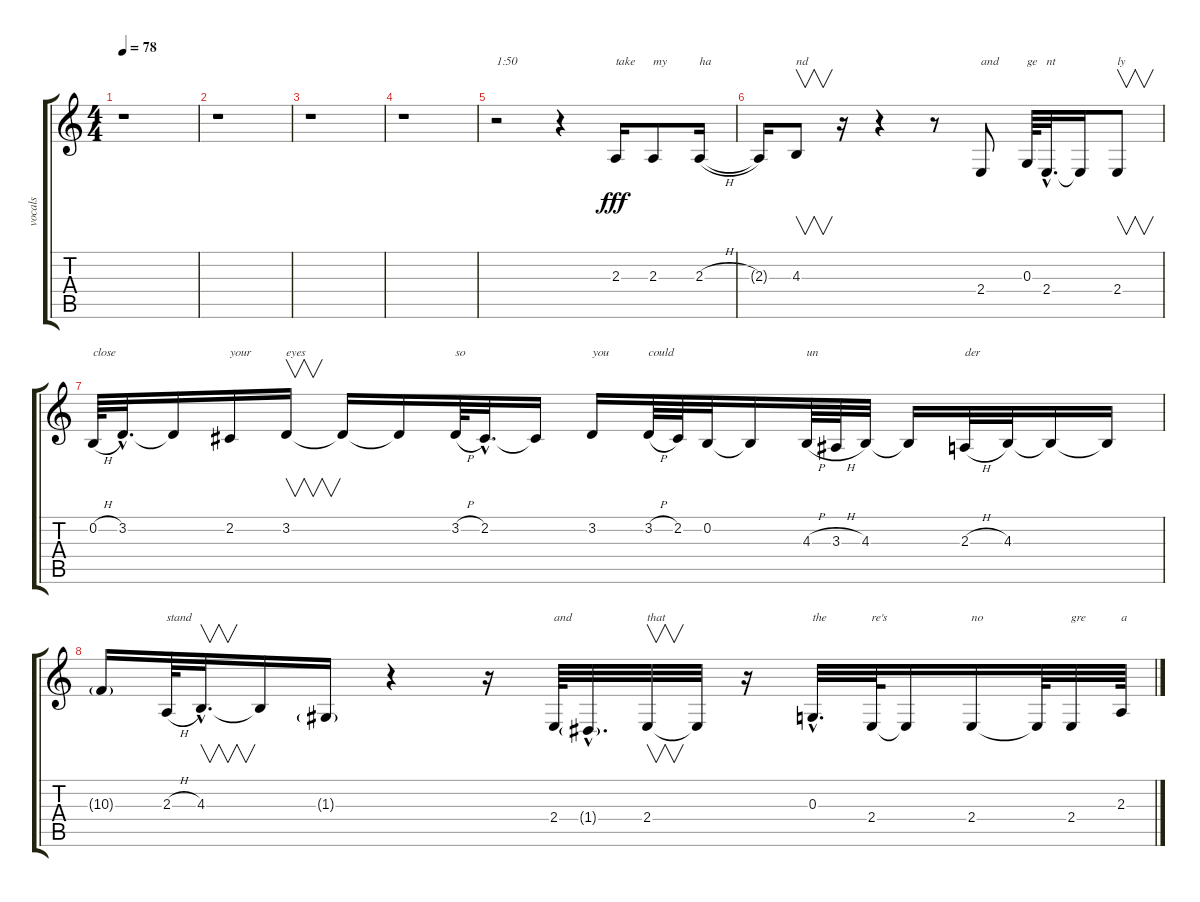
\track ("vocals" "vocals") {instrument synthvoice}
\staff {score tabs}
\tuning (E4 B3 G3 D3 A2 E2) {hide}
\ts (4 4)
\tempo 78
\clef g2
\ks c
r.1{txt " " dy fff} |
r.1{txt " "} |
r.1{txt " "} |
r.1{txt " "} |
r.2{txt "1:50"} r.4 2.3.16{txt "take"} 2.3.8{txt "my"} 2.3{h}.16{txt "ha"} |
2.3{t}.16{txt " "} 4.3.8{v txt "nd"} r.16 r.4 r.8 2.4.8{txt "and"} 0.3.64{txt "ge"} 2.4{hac}.32{d txt "nt"} 2.4{t}.16 2.4.8{v txt "ly"} |
0.2{h}.64{txt "close"} 3.2{hac}.32{d} 3.2{t}.16 2.2.16{txt "your"} 3.2.16{v txt "eyes"} 3.2{t}.16 3.2{t}.16 3.2{h}.64{txt "so"} 2.2{hac}.32{d} 2.2{t}.16 3.2.16{txt "you"} 3.2{h}.64{txt "could"} 2.2.64 0.2.32 0.2{t}.16 4.3{h}.64{txt "un"} 3.3{h}.64 4.3.32 4.3{t}.16 2.3{h}.32{txt "der"} 4.3.32 4.3{t}.16 4.3{t}.16 |
10.3{g}.16{txt " " instrument reversecymbal} 2.3{h}.64{txt "stand" instrument synthvoice} 4.3{hac}.32{v d} 4.3{t}.16 1.3{g}.16 r.4 r.16 2.4.64{txt "and"} 1.4{g hac}.32{d} 2.4.32{v txt "that"} 2.4{t}.32 r.16 0.3{hac}.32{d txt "the"} 2.4.64{txt "re's"} 2.4{t}.16 2.4.16{txt "no"} 2.4{t}.64 2.4.32{txt "gre"} 2.3.64{txt "a"}
